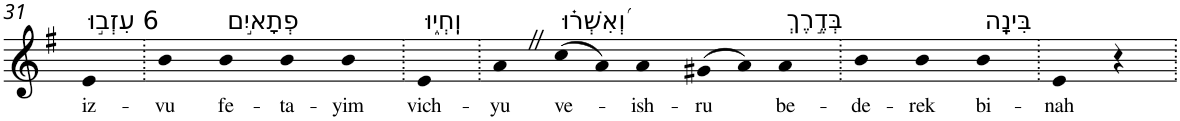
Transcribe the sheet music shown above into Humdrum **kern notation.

**kern	**text
*part1	*part1
*staff1	*staff1
*I"Piano	*
*I'Pno	*
!!LO:PB:g=z
*clefG2	*
*k[f#]	*
*G:	*
=31	=31
!LO:TX:a:t=6 עִזְב֣וּ	!
!	!LO:LY:b
4e	iz-
=32.	=32.
!	!LO:LY:b
4b	-vu
!LO:TX:a:t=פְתָאיִ֣ם	!
!	!LO:LY:b
4b	fe-
!	!LO:LY:b
4b	-ta-
!	!LO:LY:b
4b	-yim
=33.	=33.
!LO:TX:a:t=וִֽחְי֑וּ	!
!	!LO:LY:b
4e	vich-
=34.	=34.
!	!LO:LY:b
4aZ	-yu
!LO:TX:a:t=וְ֝אִשְׁר֗וּ	!
!	!LO:LY:b
(>8cc	ve-
8a)	.
!	!LO:LY:b
4a	-ish-
!	!LO:LY:b
(>8g#X	-ru
8a)	.
!LO:TX:a:t=בְּדֶ֣רֶךְ	!
!	!LO:LY:b
4a	be-
=35.	=35.
!	!LO:LY:b
4b	-de-
!	!LO:LY:b
4b	-rek
!LO:TX:a:t=בִּינָֽה	!
!	!LO:LY:b
4b	bi-
=36.	=36.
!	!LO:LY:b
4e	-nah
4r	.
=.	=.
*-	*-
